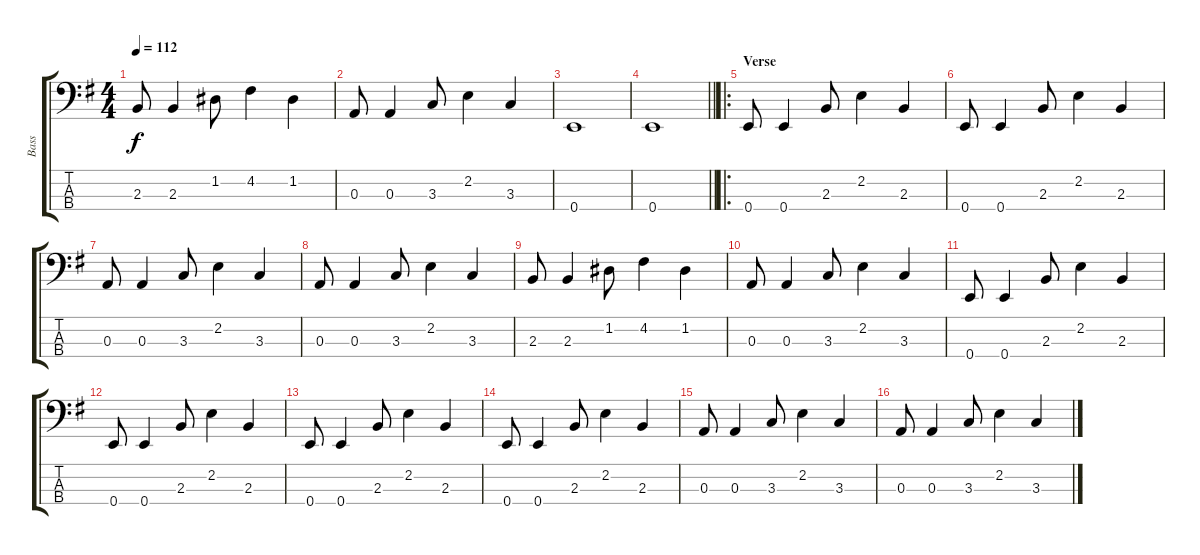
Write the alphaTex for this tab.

\track ("Bass" "Bass") {instrument acousticbass}
\staff {score tabs}
\tuning (G2 D2 A1 E1) {hide}
\ts (4 4)
\tempo 112
\clef f4
\ks g
2.3.8{dy f} 2.3.4 1.2.8 4.2.4 1.2.4 |
0.3.8 0.3.4 3.3.8 2.2.4 3.3.4 |
0.4.1 |
\barLineRight lightlight
0.4.1 |
\ro
\section ("" "Verse")
0.4.8 0.4.4 2.3.8 2.2.4 2.3.4 |
0.4.8 0.4.4 2.3.8 2.2.4 2.3.4 |
0.3.8 0.3.4 3.3.8 2.2.4 3.3.4 |
0.3.8 0.3.4 3.3.8 2.2.4 3.3.4 |
2.3.8 2.3.4 1.2.8 4.2.4 1.2.4 |
0.3.8 0.3.4 3.3.8 2.2.4 3.3.4 |
0.4.8 0.4.4 2.3.8 2.2.4 2.3.4 |
0.4.8 0.4.4 2.3.8 2.2.4 2.3.4 |
0.4.8 0.4.4 2.3.8 2.2.4 2.3.4 |
0.4.8 0.4.4 2.3.8 2.2.4 2.3.4 |
0.3.8 0.3.4 3.3.8 2.2.4 3.3.4 |
0.3.8 0.3.4 3.3.8 2.2.4 3.3.4
